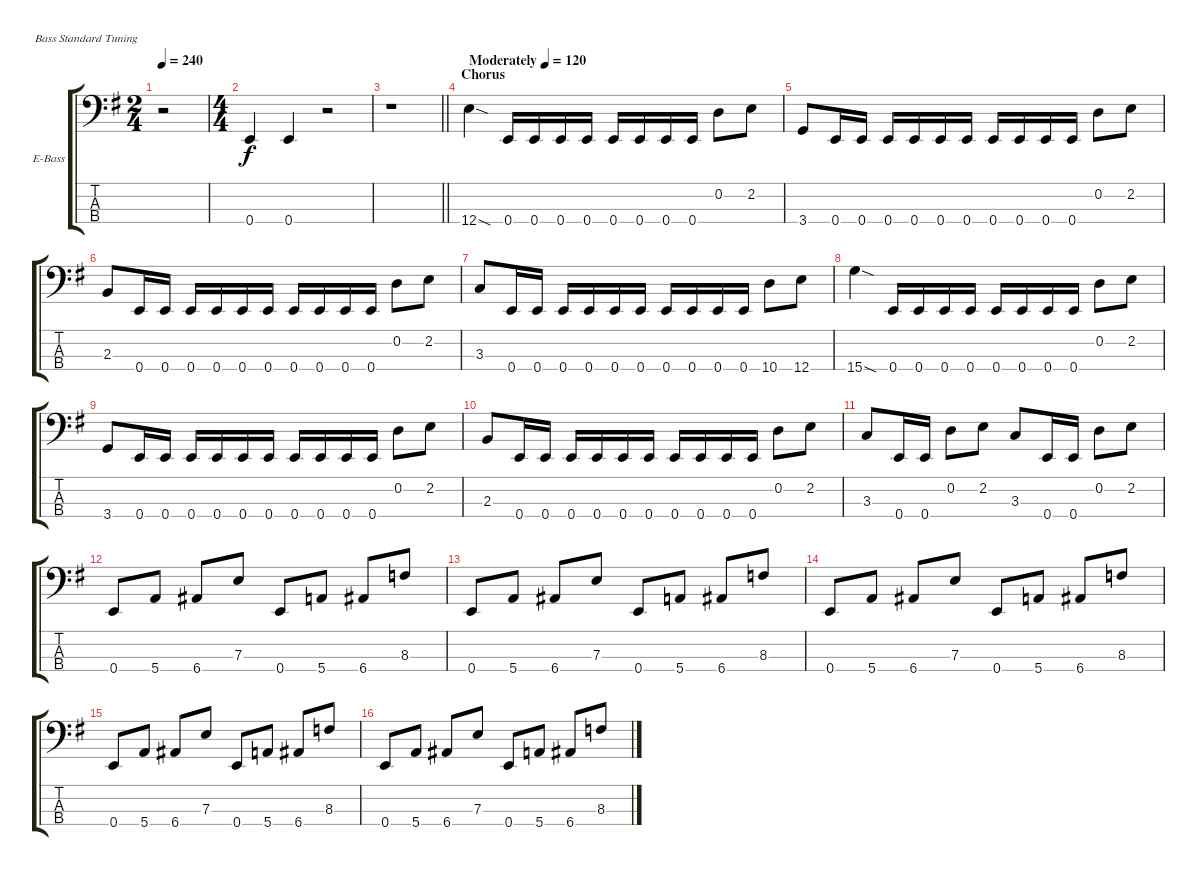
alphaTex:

\defaultSystemsLayout 4
\bracketExtendMode groupsimilarinstruments
\firstSystemTrackNameOrientation horizontal
\otherSystemsTrackNameOrientation horizontal
\track ("Bass" "E-Bass") {instrument electricbassfinger}
\staff {score tabs}
\tuning (G2 D2 A1 E1)
\ts (2 4)
\tempo 240
\clef f4
\ks g
r.2{dy f} |
\ts (4 4)
0.4.4 0.4.4 r.2 |
\barLineRight lightlight
r.1 |
\section ("" "Chorus")
\tempo (120 "Moderately")
12.4{sod}.4 0.4.16 0.4.16 0.4.16 0.4.16 0.4.16 0.4.16 0.4.16 0.4.16 0.2.8 2.2.8 |
3.4.8 0.4.16 0.4.16 0.4.16 0.4.16 0.4.16 0.4.16 0.4.16 0.4.16 0.4.16 0.4.16 0.2.8 2.2.8 |
2.3.8 0.4.16 0.4.16 0.4.16 0.4.16 0.4.16 0.4.16 0.4.16 0.4.16 0.4.16 0.4.16 0.2.8 2.2.8 |
3.3.8 0.4.16 0.4.16 0.4.16 0.4.16 0.4.16 0.4.16 0.4.16 0.4.16 0.4.16 0.4.16 10.4.8 12.4.8 |
15.4{sod}.4 0.4.16 0.4.16 0.4.16 0.4.16 0.4.16 0.4.16 0.4.16 0.4.16 0.2.8 2.2.8 |
3.4.8 0.4.16 0.4.16 0.4.16 0.4.16 0.4.16 0.4.16 0.4.16 0.4.16 0.4.16 0.4.16 0.2.8 2.2.8 |
2.3.8 0.4.16 0.4.16 0.4.16 0.4.16 0.4.16 0.4.16 0.4.16 0.4.16 0.4.16 0.4.16 0.2.8 2.2.8 |
3.3.8 0.4.16 0.4.16 0.2.8 2.2.8 3.3.8 0.4.16 0.4.16 0.2.8 2.2.8 |
0.4.8 5.4.8 6.4.8 7.3.8 0.4.8 5.4.8 6.4.8 8.3.8 |
0.4.8 5.4.8 6.4.8 7.3.8 0.4.8 5.4.8 6.4.8 8.3.8 |
0.4.8 5.4.8 6.4.8 7.3.8 0.4.8 5.4.8 6.4.8 8.3.8 |
0.4.8 5.4.8 6.4.8 7.3.8 0.4.8 5.4.8 6.4.8 8.3.8 |
0.4.8 5.4.8 6.4.8 7.3.8 0.4.8 5.4.8 6.4.8 8.3.8
